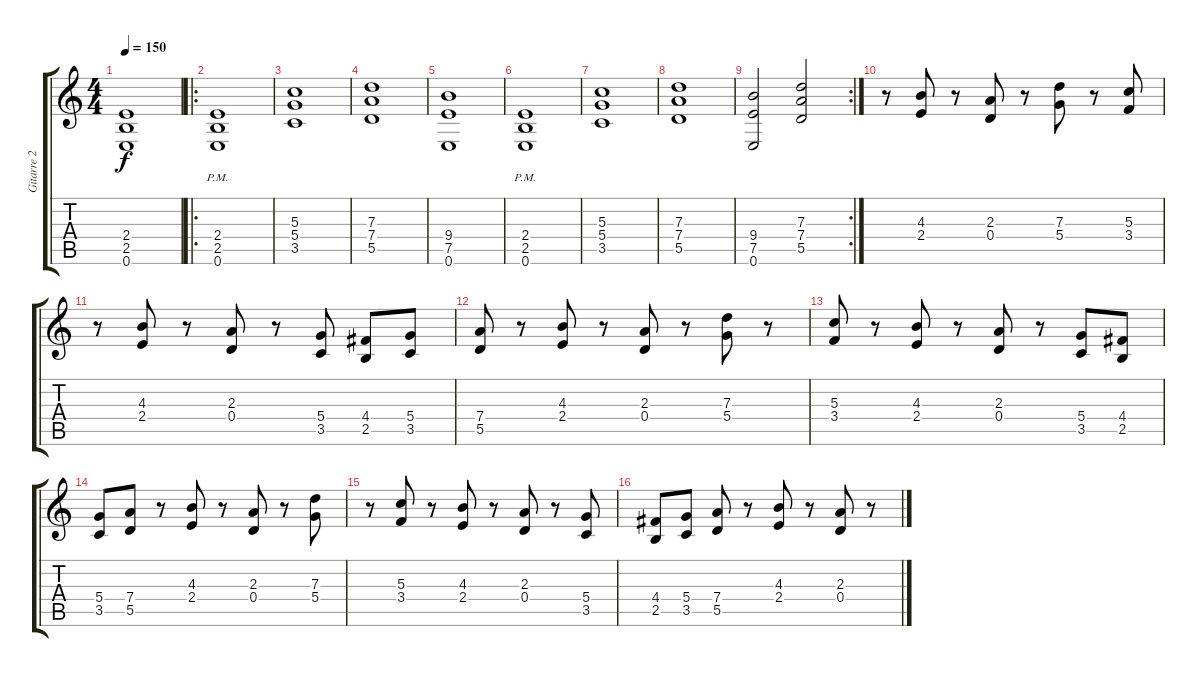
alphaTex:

\track ("Gitarre 2" "Gitarre 2") {instrument distortionguitar}
\staff {score tabs}
\tuning (E4 B3 G3 D3 A2 E2) {hide}
\ts (4 4)
\tempo 150
\clef g2
\ks c
(2.4 2.5 0.6).1{dy f} |
\ro
(2.4{pm} 2.5 0.6).1 |
(5.3 5.4 3.5).1 |
(7.3 7.4 5.5).1 |
(9.4 7.5 0.6).1 |
(2.4{pm} 2.5 0.6).1 |
(5.3 5.4 3.5).1 |
(7.3 7.4 5.5).1 |
\rc 2
(9.4 7.5 0.6).2 (7.3 7.4 5.5).2 |
r.8 (4.3 2.4).8 r.8 (2.3 0.4).8 r.8 (7.3 5.4).8 r.8 (5.3 3.4).8 |
r.8 (4.3 2.4).8 r.8 (2.3 0.4).8 r.8 (5.4 3.5).8 (4.4 2.5).8 (5.4 3.5).8 |
(7.4 5.5).8 r.8 (4.3 2.4).8 r.8 (2.3 0.4).8 r.8 (7.3 5.4).8 r.8 |
(5.3 3.4).8 r.8 (4.3 2.4).8 r.8 (2.3 0.4).8 r.8 (5.4 3.5).8 (4.4 2.5).8 |
(5.4 3.5).8 (7.4 5.5).8 r.8 (4.3 2.4).8 r.8 (2.3 0.4).8 r.8 (7.3 5.4).8 |
r.8 (5.3 3.4).8 r.8 (4.3 2.4).8 r.8 (2.3 0.4).8 r.8 (5.4 3.5).8 |
(4.4 2.5).8 (5.4 3.5).8 (7.4 5.5).8 r.8 (4.3 2.4).8 r.8 (2.3 0.4).8 r.8
